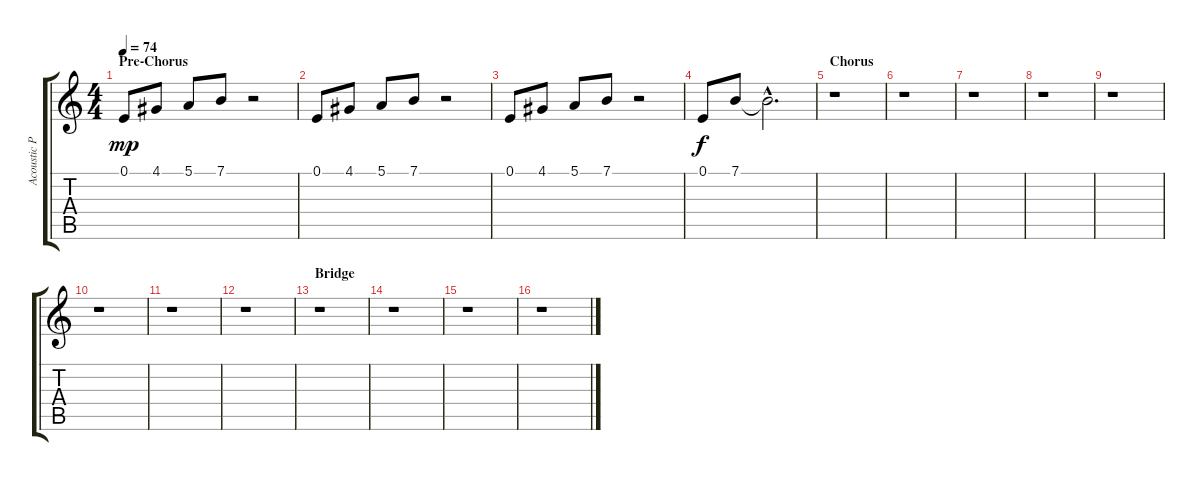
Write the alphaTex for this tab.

\track ("Acoustic Piano" "Acoustic P") {instrument acousticgrandpiano}
\staff {score tabs}
\tuning (E4 B3 G3 D3 A2 E2) {hide}
\ts (4 4)
\section ("" "Pre-Chorus")
\tempo 74
\clef g2
\ks c
0.1.8{dy mp} 4.1.8 5.1.8 7.1.8 r.2 |
0.1.8 4.1.8 5.1.8 7.1.8 r.2 |
0.1.8 4.1.8 5.1.8 7.1.8 r.2 |
0.1.8{dy f} 7.1.8 7.1{hac t}.2{d} |
\section ("" "Chorus")
r.1 |
r.1 |
r.1 |
r.1 |
r.1 |
r.1 |
r.1 |
r.1 |
\section ("" "Bridge")
r.1 |
r.1 |
r.1 |
r.1
